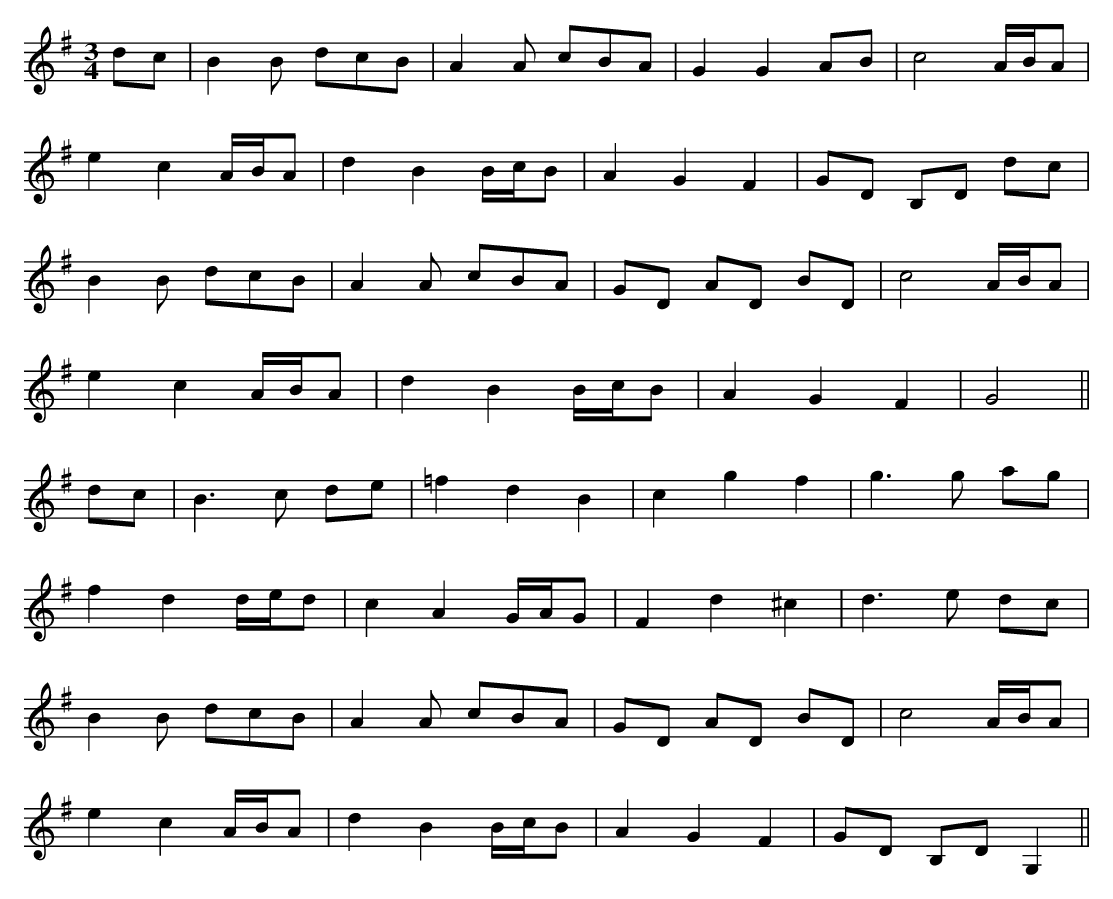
X:1
M:3/4
K:G
dc|B2 B dcB|A2 A cBA|G2 G2 AB|c4 A/B/A|
e2 c2 A/B/A|d2 B2 B/c/B|A2 G2 F2|GD B,D dc|
B2 B dcB|A2 A cBA|GD AD BD|c4 A/B/A|
e2 c2 A/B/A|d2 B2 B/c/B|A2 G2 F2|G4||
dc|B3 c de|=f2 d2 B2|c2 g2 f2|g3 g ag|
f2 d2 d/e/d|c2 A2 G/A/G|F2 d2 ^c2|d3 e dc|
B2 B dcB|A2 A cBA|GD AD BD|c4 A/B/A|
e2 c2 A/B/A|d2 B2 B/c/B|A2 G2 F2|GD B,D G,2||
